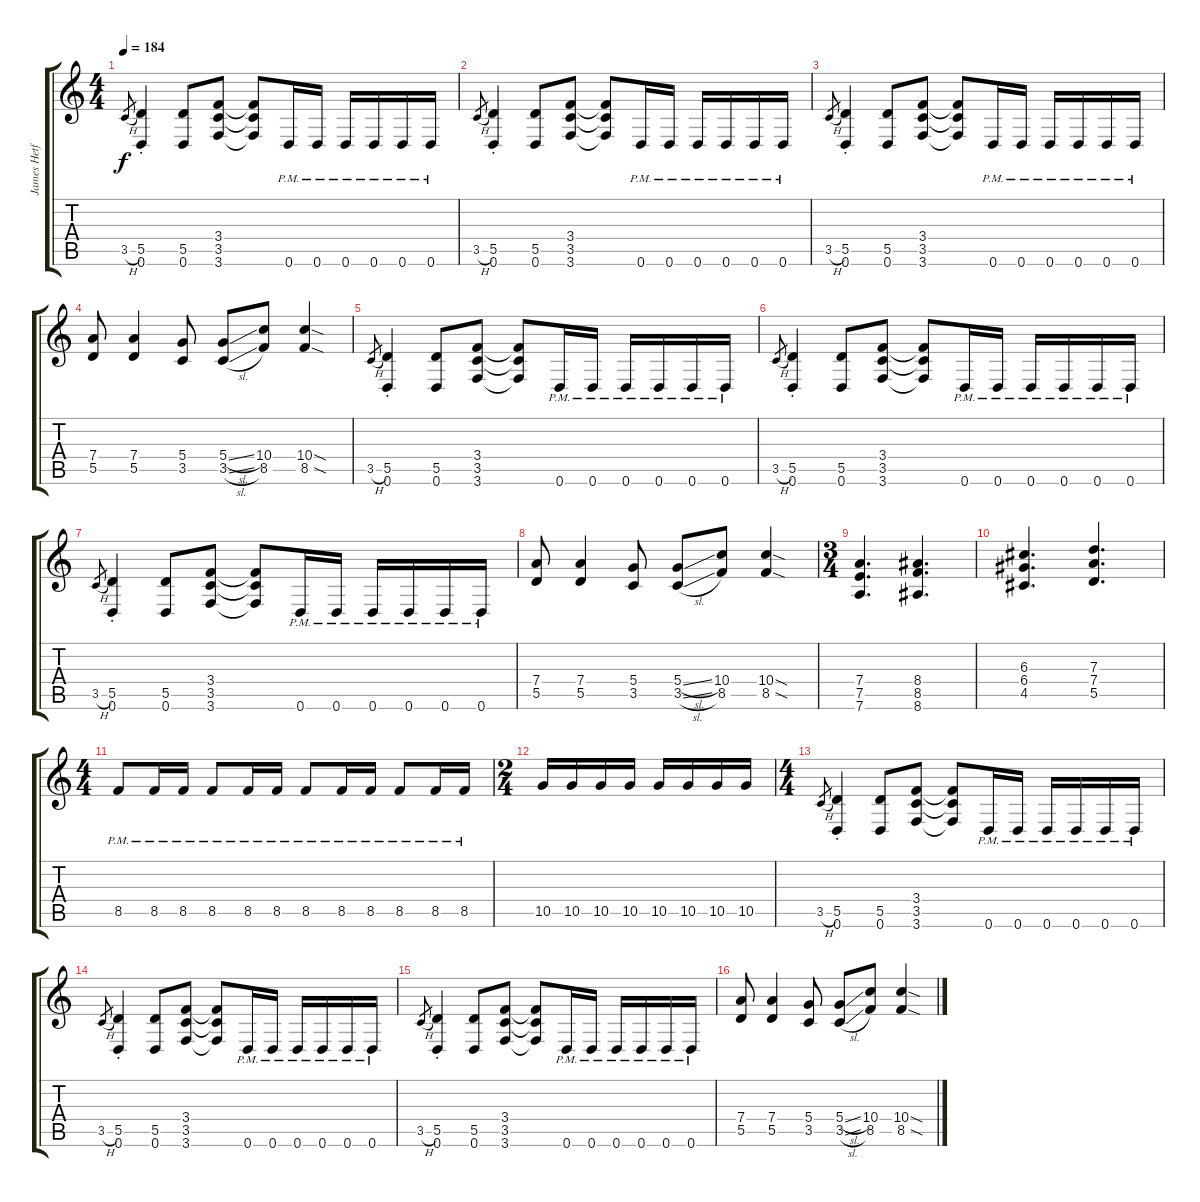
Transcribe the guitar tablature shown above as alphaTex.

\track ("James Hetfield" "James Hetf") {instrument distortionguitar}
\staff {score tabs}
\tuning (E4 B3 G3 D3 A2 D2) {hide}
\ts (4 4)
\section ("" "")
\tempo 184
\clef g2
\ks c
3.5{h}.8{gr dy f} (5.5{st} 0.6{st}).4 (5.5 0.6).8 (3.4 3.5 3.6).8 (3.4{t} 3.5{t} 3.6{t}).8 0.6{pm}.16 0.6{pm}.16 0.6{pm}.16 0.6{pm}.16 0.6{pm}.16 0.6{pm}.16 |
3.5{h}.8{gr} (5.5{st} 0.6{st}).4 (5.5 0.6).8 (3.4 3.5 3.6).8 (3.4{t} 3.5{t} 3.6{t}).8 0.6{pm}.16 0.6{pm}.16 0.6{pm}.16 0.6{pm}.16 0.6{pm}.16 0.6{pm}.16 |
3.5{h}.8{gr} (5.5{st} 0.6{st}).4 (5.5 0.6).8 (3.4 3.5 3.6).8 (3.4{t} 3.5{t} 3.6{t}).8 0.6{pm}.16 0.6{pm}.16 0.6{pm}.16 0.6{pm}.16 0.6{pm}.16 0.6{pm}.16 |
(7.4 5.5).8 (7.4 5.5).4 (5.4 3.5).8 (5.4{sl} 3.5{sl}).8 (10.4 8.5).8 (10.4{sod} 8.5{sod}).4 |
3.5{h}.8{gr} (5.5{st} 0.6{st}).4 (5.5 0.6).8 (3.4 3.5 3.6).8 (3.4{t} 3.5{t} 3.6{t}).8 0.6{pm}.16 0.6{pm}.16 0.6{pm}.16 0.6{pm}.16 0.6{pm}.16 0.6{pm}.16 |
3.5{h}.8{gr} (5.5{st} 0.6{st}).4 (5.5 0.6).8 (3.4 3.5 3.6).8 (3.4{t} 3.5{t} 3.6{t}).8 0.6{pm}.16 0.6{pm}.16 0.6{pm}.16 0.6{pm}.16 0.6{pm}.16 0.6{pm}.16 |
3.5{h}.8{gr} (5.5{st} 0.6{st}).4 (5.5 0.6).8 (3.4 3.5 3.6).8 (3.4{t} 3.5{t} 3.6{t}).8 0.6{pm}.16 0.6{pm}.16 0.6{pm}.16 0.6{pm}.16 0.6{pm}.16 0.6{pm}.16 |
(7.4 5.5).8 (7.4 5.5).4 (5.4 3.5).8 (5.4{sl} 3.5{sl}).8 (10.4 8.5).8 (10.4{sod} 8.5{sod}).4 |
\ts (3 4)
(7.4 7.5 7.6).4{d} (8.4 8.5 8.6).4{d} |
(6.3 6.4 4.5).4{d} (7.3 7.4 5.5).4{d} |
\ts (4 4)
8.5{pm}.8 8.5{pm}.16 8.5{pm}.16 8.5{pm}.8 8.5{pm}.16 8.5{pm}.16 8.5{pm}.8 8.5{pm}.16 8.5{pm}.16 8.5{pm}.8 8.5{pm}.16 8.5{pm}.16 |
\ts (2 4)
10.5.16 10.5.16 10.5.16 10.5.16 10.5.16 10.5.16 10.5.16 10.5.16 |
\ts (4 4)
3.5{h}.8{gr} (5.5{st} 0.6{st}).4 (5.5 0.6).8 (3.4 3.5 3.6).8 (3.4{t} 3.5{t} 3.6{t}).8 0.6{pm}.16 0.6{pm}.16 0.6{pm}.16 0.6{pm}.16 0.6{pm}.16 0.6{pm}.16 |
3.5{h}.8{gr} (5.5{st} 0.6{st}).4 (5.5 0.6).8 (3.4 3.5 3.6).8 (3.4{t} 3.5{t} 3.6{t}).8 0.6{pm}.16 0.6{pm}.16 0.6{pm}.16 0.6{pm}.16 0.6{pm}.16 0.6{pm}.16 |
3.5{h}.8{gr} (5.5{st} 0.6{st}).4 (5.5 0.6).8 (3.4 3.5 3.6).8 (3.4{t} 3.5{t} 3.6{t}).8 0.6{pm}.16 0.6{pm}.16 0.6{pm}.16 0.6{pm}.16 0.6{pm}.16 0.6{pm}.16 |
(7.4 5.5).8 (7.4 5.5).4 (5.4 3.5).8 (5.4{sl} 3.5{sl}).8 (10.4 8.5).8 (10.4{sod} 8.5{sod}).4
